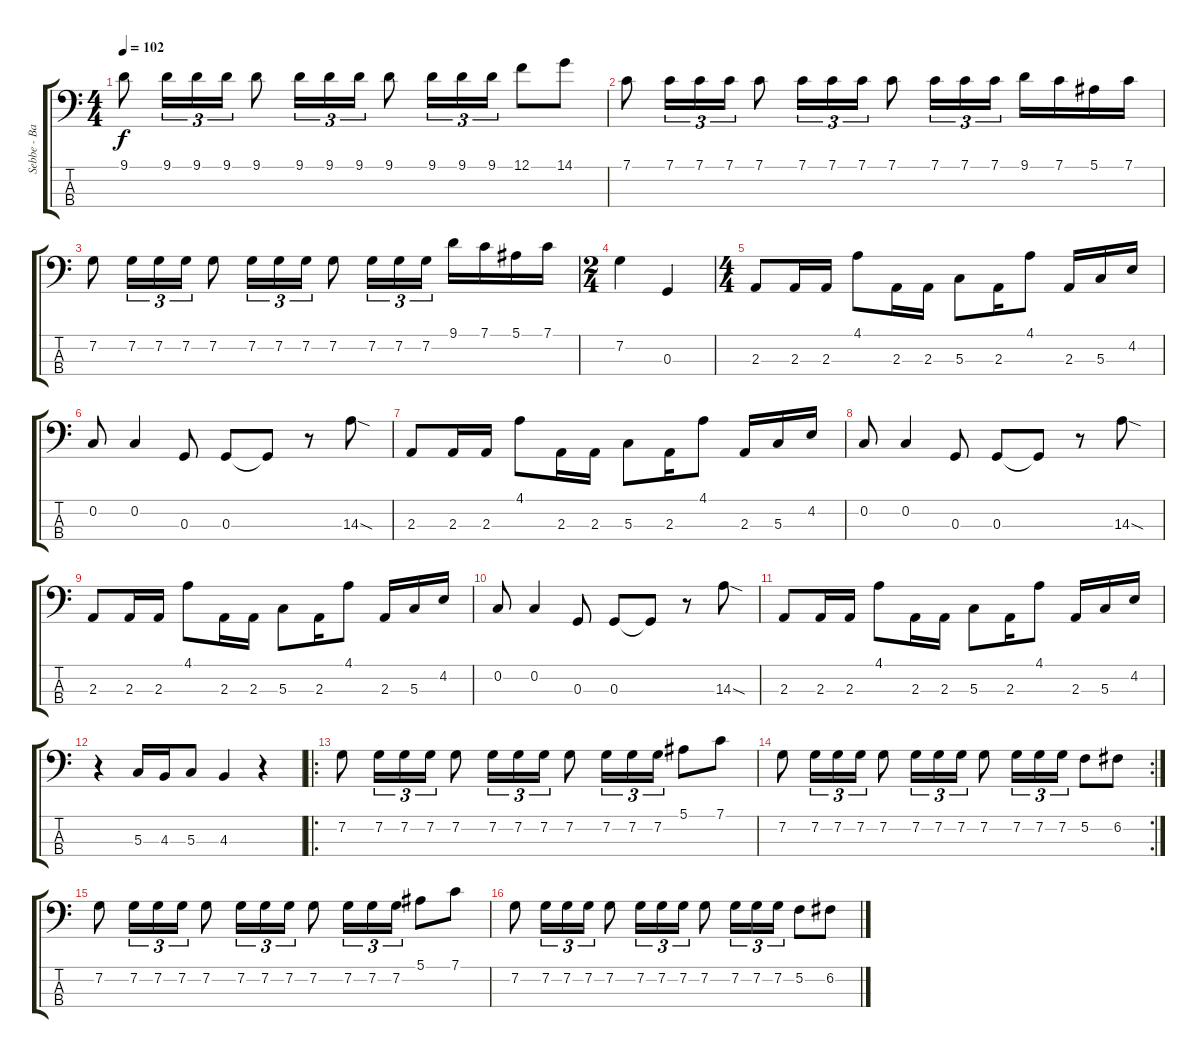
\track ("Sebbe - Bass" "Sebbe - Ba") {instrument electricbassfinger}
\staff {score tabs}
\tuning (F2 C2 G1 D1) {hide}
\ts (4 4)
\tempo 102
\clef f4
\ks c
9.1.8{dy f} 9.1.16{tu (3 2)} 9.1.16{tu (3 2)} 9.1.16{tu (3 2)} 9.1.8 9.1.16{tu (3 2)} 9.1.16{tu (3 2)} 9.1.16{tu (3 2)} 9.1.8 9.1.16{tu (3 2)} 9.1.16{tu (3 2)} 9.1.16{tu (3 2)} 12.1.8 14.1.8 |
7.1.8 7.1.16{tu (3 2)} 7.1.16{tu (3 2)} 7.1.16{tu (3 2)} 7.1.8 7.1.16{tu (3 2)} 7.1.16{tu (3 2)} 7.1.16{tu (3 2)} 7.1.8 7.1.16{tu (3 2)} 7.1.16{tu (3 2)} 7.1.16{tu (3 2)} 9.1.16 7.1.16 5.1.16 7.1.16 |
7.2.8 7.2.16{tu (3 2)} 7.2.16{tu (3 2)} 7.2.16{tu (3 2)} 7.2.8 7.2.16{tu (3 2)} 7.2.16{tu (3 2)} 7.2.16{tu (3 2)} 7.2.8 7.2.16{tu (3 2)} 7.2.16{tu (3 2)} 7.2.16{tu (3 2)} 9.1.16 7.1.16 5.1.16 7.1.16 |
\ts (2 4)
7.2.4 0.3.4 |
\ts (4 4)
2.3.8 2.3.16 2.3.16 4.1.8 2.3.16 2.3.16 5.3.8 2.3.16 4.1.8 2.3.16 5.3.16 4.2.16 |
0.2.8 0.2.4 0.3.8 0.3.8 0.3{t}.8 r.8 14.3{sod}.8 |
2.3.8 2.3.16 2.3.16 4.1.8 2.3.16 2.3.16 5.3.8 2.3.16 4.1.8 2.3.16 5.3.16 4.2.16 |
0.2.8 0.2.4 0.3.8 0.3.8 0.3{t}.8 r.8 14.3{sod}.8 |
2.3.8 2.3.16 2.3.16 4.1.8 2.3.16 2.3.16 5.3.8 2.3.16 4.1.8 2.3.16 5.3.16 4.2.16 |
0.2.8 0.2.4 0.3.8 0.3.8 0.3{t}.8 r.8 14.3{sod}.8 |
2.3.8 2.3.16 2.3.16 4.1.8 2.3.16 2.3.16 5.3.8 2.3.16 4.1.8 2.3.16 5.3.16 4.2.16 |
r.4 5.3.16 4.3.16 5.3.8 4.3.4 r.4 |
\ro
7.2.8 7.2.16{tu (3 2)} 7.2.16{tu (3 2)} 7.2.16{tu (3 2)} 7.2.8 7.2.16{tu (3 2)} 7.2.16{tu (3 2)} 7.2.16{tu (3 2)} 7.2.8 7.2.16{tu (3 2)} 7.2.16{tu (3 2)} 7.2.16{tu (3 2)} 5.1.8 7.1.8 |
\rc 2
7.2.8 7.2.16{tu (3 2)} 7.2.16{tu (3 2)} 7.2.16{tu (3 2)} 7.2.8 7.2.16{tu (3 2)} 7.2.16{tu (3 2)} 7.2.16{tu (3 2)} 7.2.8 7.2.16{tu (3 2)} 7.2.16{tu (3 2)} 7.2.16{tu (3 2)} 5.2.8 6.2.8 |
7.2.8 7.2.16{tu (3 2)} 7.2.16{tu (3 2)} 7.2.16{tu (3 2)} 7.2.8 7.2.16{tu (3 2)} 7.2.16{tu (3 2)} 7.2.16{tu (3 2)} 7.2.8 7.2.16{tu (3 2)} 7.2.16{tu (3 2)} 7.2.16{tu (3 2)} 5.1.8 7.1.8 |
7.2.8 7.2.16{tu (3 2)} 7.2.16{tu (3 2)} 7.2.16{tu (3 2)} 7.2.8 7.2.16{tu (3 2)} 7.2.16{tu (3 2)} 7.2.16{tu (3 2)} 7.2.8 7.2.16{tu (3 2)} 7.2.16{tu (3 2)} 7.2.16{tu (3 2)} 5.2.8 6.2.8
